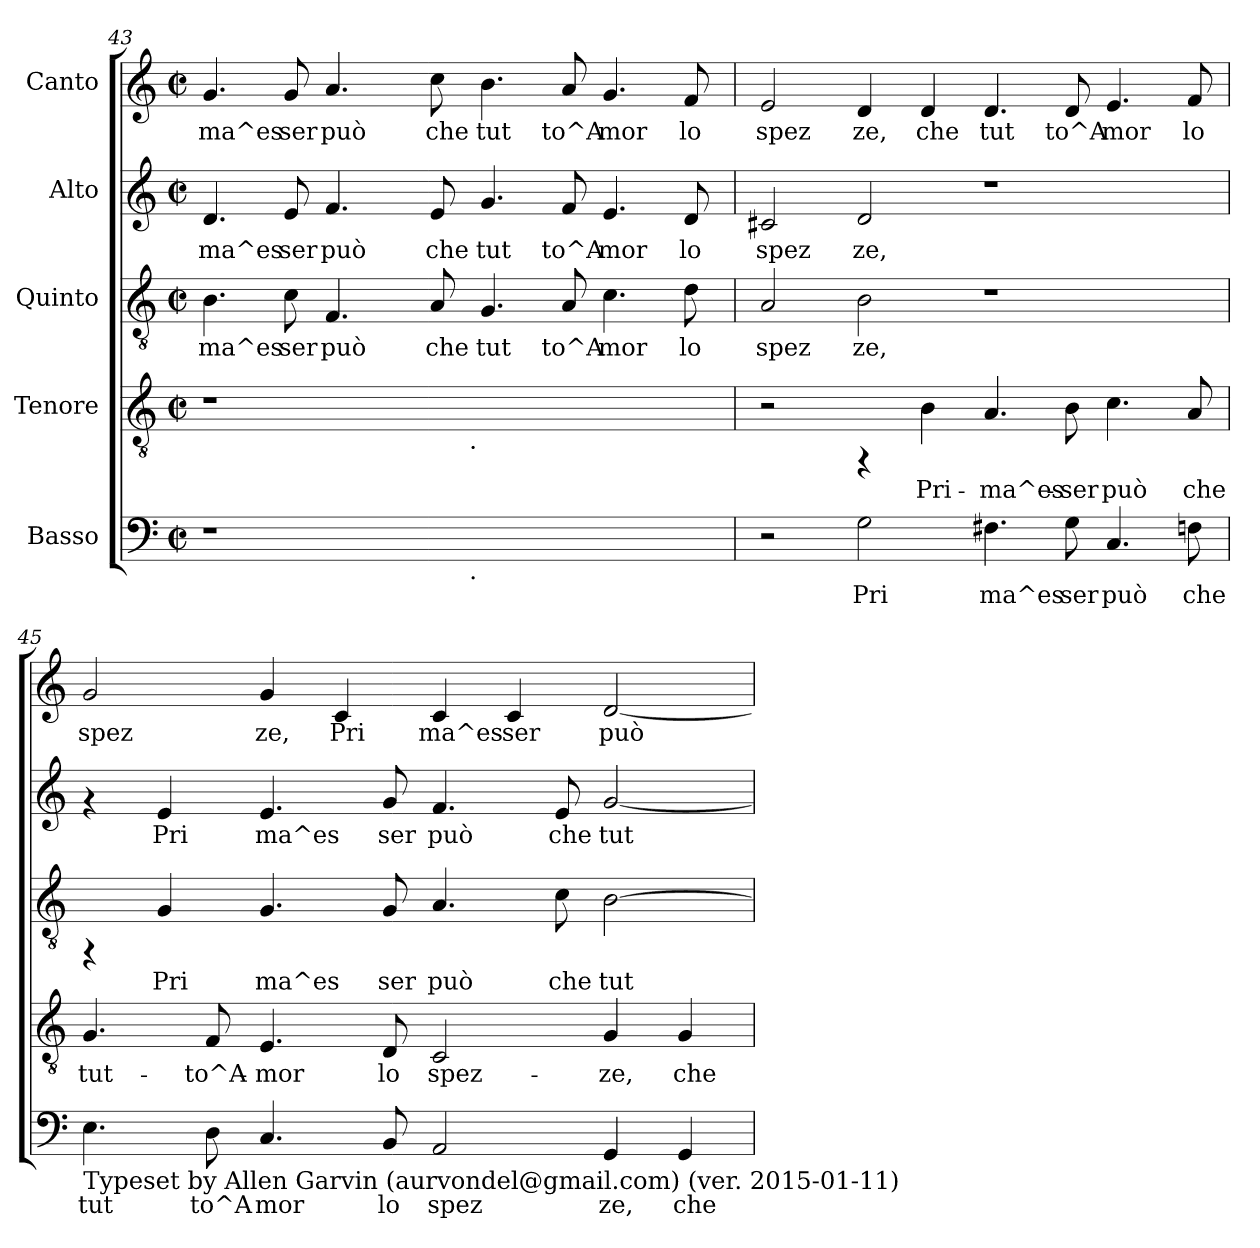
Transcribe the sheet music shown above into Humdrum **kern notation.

**kern	**text	**kern	**text	**kern	**text	**kern	**text	**kern	**text
*part5	*part5	*part4	*part4	*part3	*part3	*part2	*part2	*part1	*part1
*staff5	*staff5	*staff4	*staff4	*staff3	*staff3	*staff2	*staff2	*staff1	*staff1
*I"Basso	*	*I"Tenore	*	*I"Quinto	*	*I"Alto	*	*I"Canto	*
!!LO:PB:g=z
*clefF4	*	*clefGv2	*	*clefGv2	*	*clefG2	*	*clefG2	*
*k[]	*	*k[]	*	*k[]	*	*k[]	*	*k[]	*
*C:	*	*C:	*	*C:	*	*C:	*	*C:	*
*M2/2	*	*M2/2	*	*M2/2	*	*M2/2	*	*M2/2	*
*met(c|)	*	*met(c|)	*	*met(c|)	*	*met(c|)	*	*met(c|)	*
=43	=43	=43	=43	=43	=43	=43	=43	=43	=43
!	!	!	!	!	!LO:LY:b:cj	!	!LO:LY:b:cj	!	!LO:LY:b:cj
*^	*	*^	*	*	*	*	*	*	*
1r	2ryy	.	1r	2ryy	.	4.B\	ma^es	4.d/	ma^es	4.g/	ma^es
!	!	!	!	!	!	!	!LO:LY:b:cj	!	!LO:LY:b:cj	!	!LO:LY:b:cj
.	.	.	.	.	.	8c\	ser	8e/	ser	8g/	ser
!	!	!	!	!	!	!	!LO:LY:b:cj	!	!LO:LY:b:cj	!	!LO:LY:b:cj
.	4ryy	.	.	4ryy	.	4.F/	può	4.f/	può	4.a/	può
.	8...ryy	.	.	8...ryy	.	.	.	.	.	.	.
!	!	!	!	!	!	!	!LO:LY:b:cj	!	!LO:LY:b:cj	!	!LO:LY:b:cj
.	.	.	.	.	.	8A/	che	8e/	che	8cc\	che
!	!	!	!	!LO:TX:b:t=.	!	!	!	!	!	!	!
!	!LO:TX:b:t=.	!	!	!	!	!	!	!	!	!	!
.	1ryy	.	.	1ryy	.	.	.	.	.	.	.
!	!	!	!	!	!	!	!LO:LY:b:cj	!	!LO:LY:b:cj	!	!LO:LY:b:cj
1ryy	.	.	1ryy	.	.	4.G/	tut	4.g/	tut	4.b\	tut
!	!	!	!	!	!	!	!LO:LY:b:cj	!	!LO:LY:b:cj	!	!LO:LY:b:cj
.	.	.	.	.	.	8A/	to^A	8f/	to^A	8a/	to^A
!	!	!	!	!	!	!	!LO:LY:b:cj	!	!LO:LY:b:cj	!	!LO:LY:b:cj
.	.	.	.	.	.	4.c\	mor	4.e/	mor	4.g/	mor
!	!	!	!	!	!	!	!LO:LY:b:cj	!	!LO:LY:b:cj	!	!LO:LY:b:cj
.	.	.	.	.	.	8d\	lo	8d/	lo	8f/	lo
.	64ryy	.	.	64ryy	.	.	.	.	.	.	.
=44	=44	=44	=44	=44	=44	=44	=44	=44	=44	=44	=44
!	!	!	!	!	!	!	!LO:LY:b:cj	!	!LO:LY:b:cj	!	!LO:LY:b:cj
*v	*v	*	*	*	*	*	*	*	*	*	*
*	*	*v	*v	*	*	*	*	*	*	*
2r	.	2r	.	2A/	spez	2c#X/	spez	2e/	spez
!	!LO:LY:b:cj	!	!	!	!LO:LY:b:cj	!	!LO:LY:b:cj	!	!LO:LY:b:cj
2G\	Pri	4rFF	.	2B\	ze,	2d/	ze,	4d/	ze,
!	!	!	!LO:LY:b:cj	!	!	!	!	!	!LO:LY:b:cj
.	.	4B\	Pri-	.	.	.	.	4d/	che
!	!LO:LY:b:cj	!	!LO:LY:b:cj	!	!	!	!	!	!LO:LY:b:cj
4.F#X\	ma^es	4.A/	-ma^es-	1r	.	1r	.	4.d/	tut
!	!LO:LY:b:cj	!	!LO:LY:b:cj	!	!	!	!	!	!LO:LY:b:cj
8G\	ser	8B\	-ser	.	.	.	.	8d/	to^A
!	!LO:LY:b:cj	!	!LO:LY:b:cj	!	!	!	!	!	!LO:LY:b:cj
4.C/	può	4.c\	può	.	.	.	.	4.e/	mor
!	!LO:LY:b:cj	!	!LO:LY:b:cj	!	!	!	!	!	!LO:LY:b:cj
8Fn\	che	8A/	che	.	.	.	.	8f/	lo
=45	=45	=45	=45	=45	=45	=45	=45	=45	=45
!LO:TX:b:t=Typeset by Allen Garvin (aurvondel@gmail.com) (ver. 2015-01-11)	!	!	!	!	!	!	!	!	!
!	!LO:LY:b:cj	!	!LO:LY:b:cj	!	!	!	!	!	!LO:LY:b:cj
4.E\	tut	4.G/	tut-	4rFF	.	4rf	.	2g/	spez
!	!	!	!	!	!LO:LY:b:cj	!	!LO:LY:b:cj	!	!
.	.	.	.	4G/	Pri	4e/	Pri	.	.
!	!LO:LY:b:cj	!	!LO:LY:b:cj	!	!	!	!	!	!
8D\	to^A	8F/	-to^A-	.	.	.	.	.	.
!	!LO:LY:b:cj	!	!LO:LY:b:cj	!	!LO:LY:b:cj	!	!LO:LY:b:cj	!	!LO:LY:b:cj
4.C/	mor	4.E/	-mor	4.G/	ma^es	4.e/	ma^es	4g/	ze,
!	!	!	!	!	!	!	!	!	!LO:LY:b:cj
.	.	.	.	.	.	.	.	4c/	Pri
!	!LO:LY:b:cj	!	!LO:LY:b:cj	!	!LO:LY:b:cj	!	!LO:LY:b:cj	!	!
8BB/	lo	8D/	lo	8G/	ser	8g/	ser	.	.
!	!LO:LY:b:cj	!	!LO:LY:b:cj	!	!LO:LY:b:cj	!	!LO:LY:b:cj	!	!LO:LY:b:cj
2AA/	spez	2C/	spez-	4.A/	può	4.f/	può	4c/	ma^es
!	!	!	!	!	!	!	!	!	!LO:LY:b:cj
.	.	.	.	.	.	.	.	4c/	ser
!	!	!	!	!	!LO:LY:b:cj	!	!LO:LY:b:cj	!	!
.	.	.	.	8c\	che	8e/	che	.	.
!	!LO:LY:b:cj	!	!LO:LY:b:cj	!	!LO:LY:b:cj	!	!LO:LY:b:cj	!	!LO:LY:b:cj
4GG/	ze,	4G/	-ze,	[>2B\	tut	[>2g/	tut	[>2d/	può
!	!LO:LY:b:cj	!	!LO:LY:b:cj	!	!	!	!	!	!
4GG/	che	4G/	che	.	.	.	.	.	.
=	=	=	=	=	=	=	=	=	=
*-	*-	*-	*-	*-	*-	*-	*-	*-	*-
